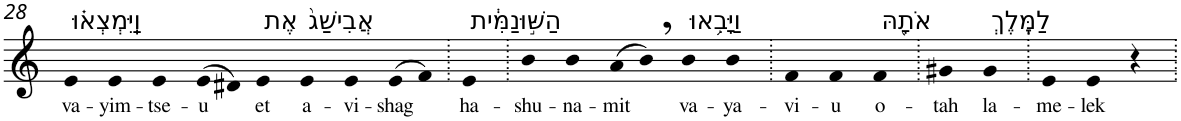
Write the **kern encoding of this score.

**kern	**text
*part1	*part1
*staff1	*staff1
*I"Piano	*
*I'Pno	*
!!LO:PB:g=z
*clefG2	*
*k[]	*
=28	=28
!LO:TX:a:t=וַֽיִּמְצְא֗וּ	!
!	!LO:LY:b
4e	va-
!	!LO:LY:b
4e	-yim-
!	!LO:LY:b
4e	-tse-
!	!LO:LY:b
(>8e	-u
8d#X)	.
!LO:TX:a:t=אֶת	!
!	!LO:LY:b
4e	et
!LO:TX:a:t=אֲבִישַׁג֙	!
!	!LO:LY:b
4e	a-
!	!LO:LY:b
4e	-vi-
!	!LO:LY:b
(>8e	-shag
8f)	.
=29.	=29.
!LO:TX:a:t=הַשּׁ֣וּנַמִּ֔ית	!
!	!LO:LY:b
4e	ha-
=30.	=30.
!	!LO:LY:b
4b	-shu-
!	!LO:LY:b
4b	-na-
!	!LO:LY:b
(>8a	-mit
8b,)	.
!LO:TX:a:t=וַיָּבִ֥אוּ	!
!	!LO:LY:b
4b	va-
!	!LO:LY:b
4b	-ya-
=31.	=31.
!	!LO:LY:b
4f	-vi-
!	!LO:LY:b
4f	-u
!LO:TX:a:t=אֹתָ֖הּ	!
!	!LO:LY:b
4f	o-
=32.	=32.
!	!LO:LY:b
4g#X	-tah
!LO:TX:a:t=לַמֶּֽלֶךְ	!
!	!LO:LY:b
4g#	la-
=33.	=33.
!	!LO:LY:b
4e	-me-
!	!LO:LY:b
4e	-lek
4r	.
=.	=.
*-	*-
